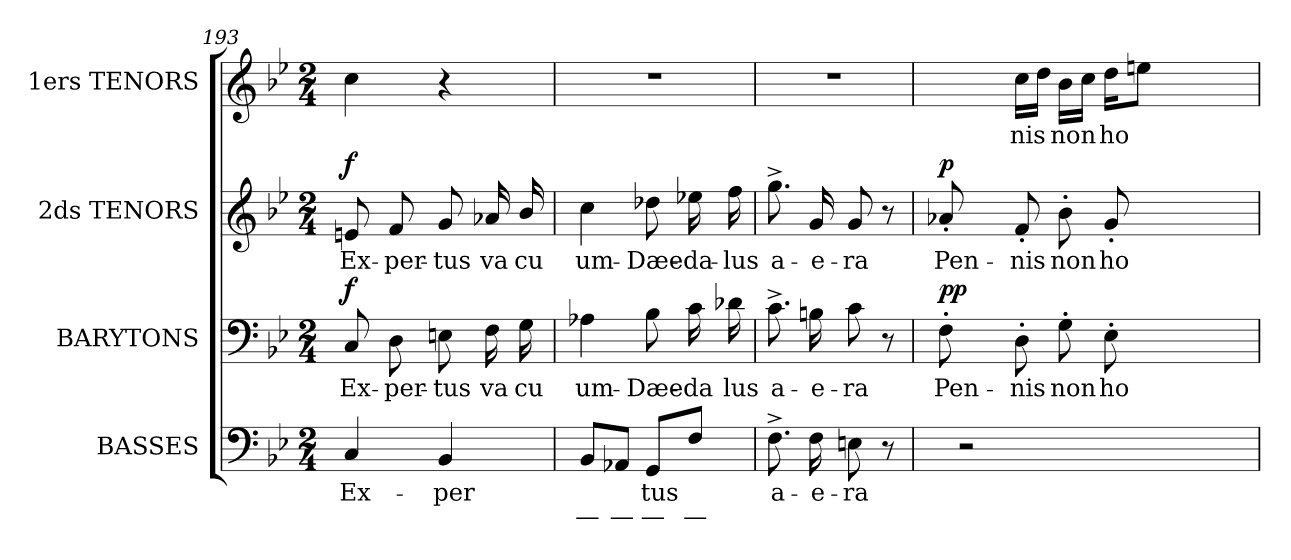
**kern	**text	**text	**kern	**text	**dynam	**kern	**text	**dynam	**kern	**text
*part4	*part4	*part4	*part3	*part3	*part3	*part2	*part2	*part2	*part1	*part1
*staff4	*staff4	*staff4	*staff3	*staff3	*staff3	*staff2	*staff2	*staff2	*staff1	*staff1
*I"BASSES	*	*	*I"BARYTONS	*	*	*I"2ds TENORS	*	*	*I"1ers TENORS	*
*I'BAS.	*	*	*I'BAR.	*	*	*	*	*	*	*
*clefF4	*	*	*clefF4	*	*	*clefG2	*	*	*clefG2	*
*k[b-e-]	*	*	*k[b-e-]	*	*	*k[b-e-]	*	*	*k[b-e-]	*
*M2/4	*	*	*M2/4	*	*	*M2/4	*	*	*M2/4	*
=193	=193	=193	=193	=193	=193	=193	=193	=193	=193	=193
!	!	!	!	!	!LO:DY:a	!	!	!LO:DY:a	!	!
4Ci/	Ex-	.	8Ci/	Ex-	f	8eni/	Ex-	f	4cci\	.
.	.	.	8Di\	per-	.	8fi/	per-	.	.	.
4BB-i/	per-	.	8Eni\	tus	.	8gi/	tus	.	4r	.
.	.	.	16Fi\	va	.	16a-Xi/	va	.	.	.
.	.	.	16Gi\	cu	.	16b-i/	cu	.	.	.
=194	=194	=194	=194	=194	=194	=194	=194	=194	=194	=194
8BB-i/L	.	—	4A-Xi\	um-	.	4cci\	um-	.	2r	.
8AA-Xi/J	--	—	.	.	.	.	.	.	.	.
8GGi/L	tus	—	8B-i\	Dæe-	.	8dd-Xi\	Dæe-	.	.	.
8Fi/J	.	—	16ci\	da	.	16ee-Xi\	da-	.	.	.
.	.	.	16d-Xi\	lus	.	16ffi\	lus	.	.	.
=195	=195	=195	=195	=195	=195	=195	=195	=195	=195	=195
8.F^>i\	a-	.	8.c^>i\	a-	.	8.gg^>i\	a-	.	2r	.
16Fi\	e-	.	16Bni\	e-	.	16gi/	e-	.	.	.
8Eni\	ra	.	8ci\	ra	.	8gi/	ra	.	.	.
8r	.	.	8r	.	.	8r	.	.	.	.
!!LO:LB:g=z
=196	=196	=196	=196	=196	=196	=196	=196	=196	=196	=196
!	!	!	!	!	!LO:DY:a	!	!	!LO:DY:a	!	!
16ryy	.	.	8F'>i\	Pen-	pp	8a-X'>i/	Pen-	p	16ryy	.
2r	.	.	.	.	.	.	.	.	16b-i/JJ	Pen-
.	.	.	8D'>i\	nis	.	8f'>i/	nis	.	16cci\LL	nis
.	.	.	.	.	.	.	.	.	16ddi\JJ	.
.	.	.	8G'>i\	non	.	8b-'>i\	non	.	16b-i\LL	non
.	.	.	.	.	.	.	.	.	16cci\JJ	.
.	.	.	8E-'>i\	ho-	.	8g'>i/	ho-	.	16ddi\KL	ho
.	.	.	.	.	.	.	.	.	8eej\J	.
.	.	.	2ryy	.	.	2ryy	.	.	.	.
4..ryy	.	.	.	.	.	.	.	.	16ryy	.
.	.	.	.	.	.	.	.	.	4.ryy	.
=	=	=	=	=	=	=	=	=	=	=
*-	*-	*-	*-	*-	*-	*-	*-	*-	*-	*-
